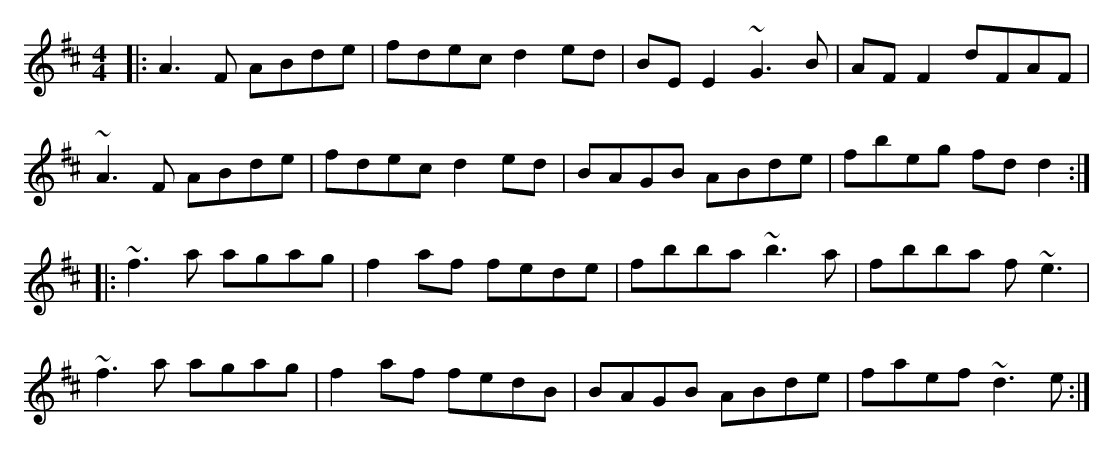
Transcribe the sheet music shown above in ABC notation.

X:1
M:4/4
K:D
|:A3F ABde|fdec d2ed|BEE2 ~G3B|AFF2 dFAF|
~A3F ABde|fdec d2ed|BAGB ABde|fbeg fdd2:|
|:~f3 a agag|f2af fede|fbba ~b3a|fbba f ~e3|
~f3 a agag|f2af fedB|BAGB ABde|faef ~d3 e:|
